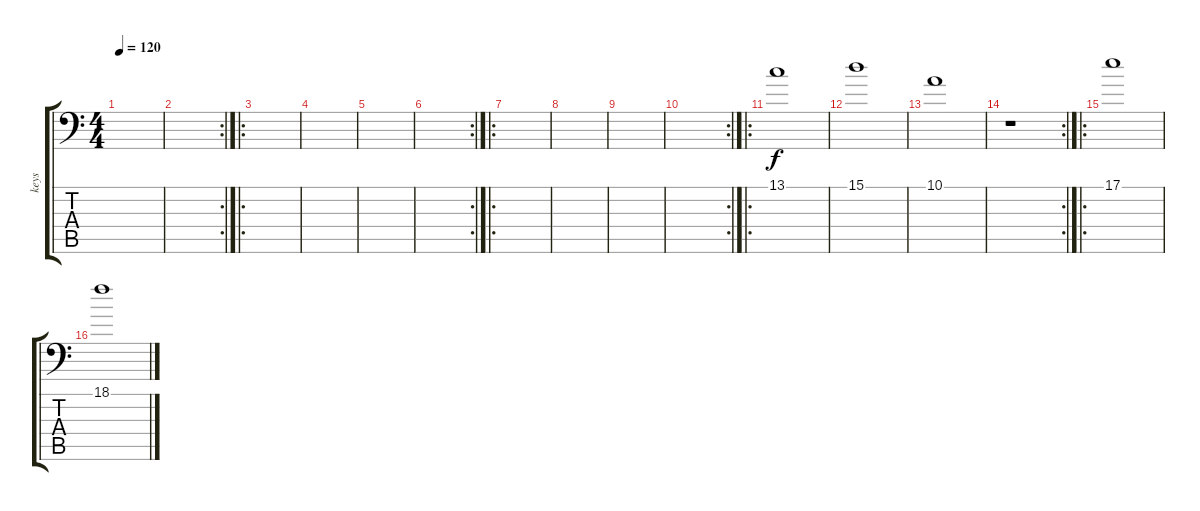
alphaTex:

\track ("keys" "keys") {instrument blownbottle}
\staff {score tabs}
\tuning (B3 Gb3 D3 A2 E2 A1) {hide}
\ts (4 4)
\tempo 120
\clef f4
\ks c
|
\rc 2
|
\ro
|
|
|
\rc 2
|
\ro
|
|
|
\rc 2
|
\ro
13.1.1 |
15.1.1 |
10.1.1 |
\rc 2
r.1 |
\ro
17.1.1 |
18.1.1
